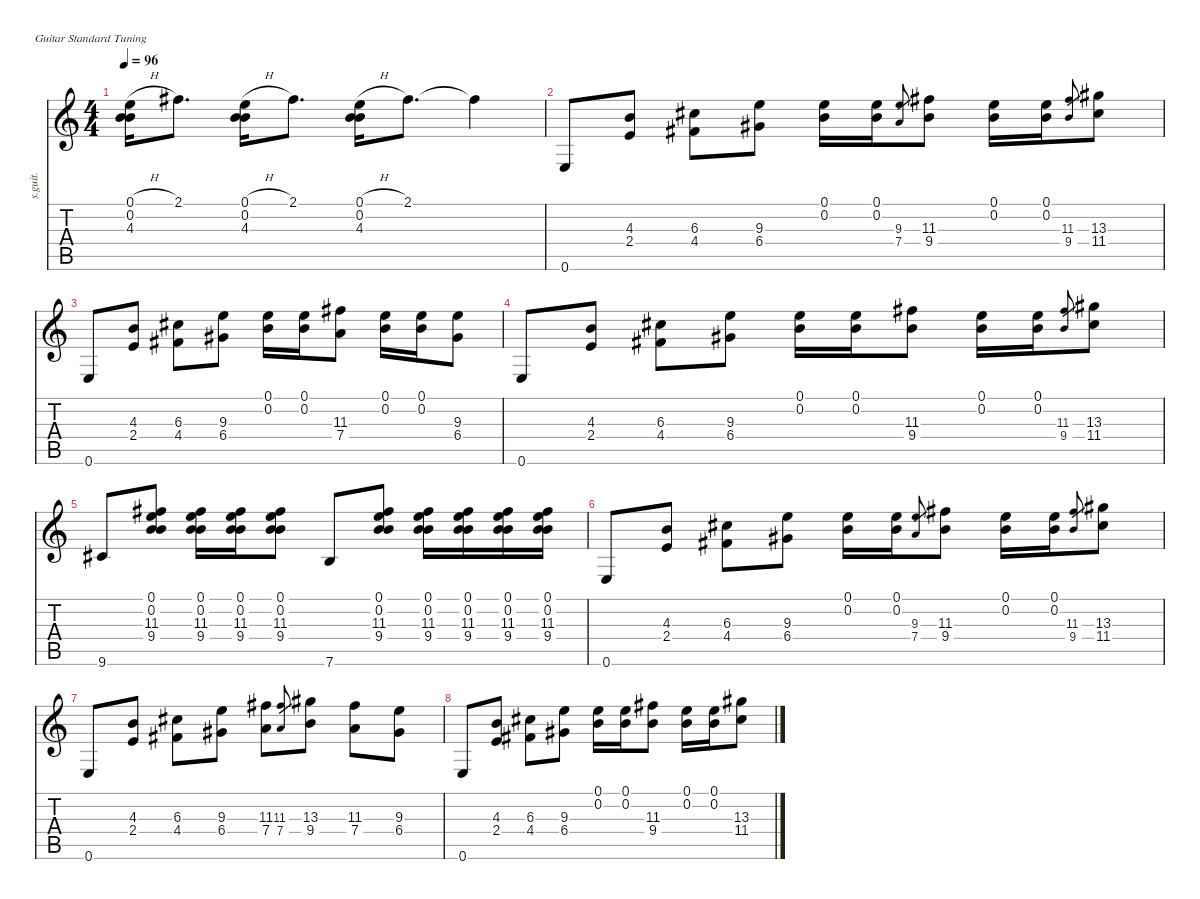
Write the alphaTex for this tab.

\defaultSystemsLayout 4
\hideDynamics
\bracketExtendMode nobrackets
\otherSystemsTrackNameOrientation horizontal
\track ("Guitar 2" "s.guit.") {instrument acousticguitarsteel}
\staff {score tabs}
\tuning (E4 B3 G3 D3 A2 E2)
\ts (4 4)
\tempo 96
\clef g2
\ks c
(0.1{h} 0.2 4.3).16{dy f beam Down} 2.1{acc #}.8{d beam Down} (0.1{h} 0.2 4.3).16{beam Down} 2.1{acc #}.8{d beam Down} (0.1{h} 0.2 4.3).16{beam Down} 2.1{acc #}.8{d beam Down} 2.1{t acc #}.4{beam Down} |
0.6.8{beam Up} (4.3 2.4).8{beam Up} (6.3{acc #} 4.4{acc #}).8{beam Down} (9.3 6.4{acc #}).8{beam Down} (0.1 0.2).16{beam Down} (0.1 0.2).16{beam Down} (9.3 7.4).8{gr dy mf beam Up} (11.3{acc #} 9.4).8{dy f beam Down} (0.1 0.2).16{beam Down} (0.1 0.2).16{beam Down} (11.3{acc #} 9.4).8{gr dy mf beam Up} (13.3{acc #} 11.4{acc #}).8{dy f beam Down} |
0.6.8{beam Up} (4.3 2.4).8{beam Up} (6.3{acc #} 4.4{acc #}).8{beam Down} (9.3 6.4{acc #}).8{beam Down} (0.1 0.2).16{beam Down} (0.1 0.2).16{beam Down} (11.3{acc #} 7.4).8{beam Down} (0.1 0.2).16{beam Down} (0.1 0.2).16{beam Down} (9.3 6.4{acc #}).8{beam Down} |
0.6.8{beam Up} (4.3 2.4).8{beam Up} (6.3{acc #} 4.4{acc #}).8{beam Down} (9.3 6.4{acc #}).8{beam Down} (0.1 0.2).16{beam Down} (0.1 0.2).16{beam Down} (11.3{acc #} 9.4).8{beam Down} (0.1 0.2).16{beam Down} (0.1 0.2).16{beam Down} (11.3{acc #} 9.4).8{gr dy mf beam Up} (13.3{acc #} 11.4{acc #}).8{dy f beam Down} |
9.6{acc #}.8{beam Up} (0.1 0.2 11.3{acc #} 9.4).8{beam Up} (0.1 0.2 11.3{acc #} 9.4).16{beam Down} (0.1 0.2 11.3{acc #} 9.4).16{beam Down} (0.1 0.2 11.3{acc #} 9.4).8{beam Down} 7.6.8{beam Up} (0.1 0.2 11.3{acc #} 9.4).8{beam Up} (0.1 0.2 11.3{acc #} 9.4).16{beam Down} (0.1 0.2 11.3{acc #} 9.4).16{beam Down} (0.1 0.2 11.3{acc #} 9.4).16{beam Down} (0.1 0.2 11.3{acc #} 9.4).16{beam Down} |
0.6.8{beam Up} (4.3 2.4).8{beam Up} (6.3{acc #} 4.4{acc #}).8{beam Down} (9.3 6.4{acc #}).8{beam Down} (0.1 0.2).16{beam Down} (0.1 0.2).16{beam Down} (9.3 7.4).8{gr dy mf beam Up} (11.3{acc #} 9.4).8{dy f beam Down} (0.1 0.2).16{beam Down} (0.1 0.2).16{beam Down} (11.3{acc #} 9.4).8{gr dy mf beam Up} (13.3{acc #} 11.4{acc #}).8{dy f beam Down} |
0.6.8{beam Up} (4.3 2.4).8{beam Up} (6.3{acc #} 4.4{acc #}).8{beam Down} (9.3 6.4{acc #}).8{beam Down} (11.3{acc #} 7.4).8{beam Down} (11.3{acc #} 7.4).8{gr dy mf beam Up} (13.3{acc #} 9.4).8{dy f beam Down} (11.3{acc #} 7.4).8{beam Down} (9.3 6.4{acc #}).8{beam Down} |
0.6.8{beam Up} (4.3 2.4).8{beam Up} (6.3{acc #} 4.4{acc #}).8{beam Down} (9.3 6.4{acc #}).8{beam Down} (0.1 0.2).16{beam Down} (0.1 0.2).16{beam Down} (11.3{acc #} 9.4).8{beam Down} (0.1 0.2).16{beam Down} (0.1 0.2).16{beam Down} (13.3{acc #} 11.4{acc #}).8{beam Down}
